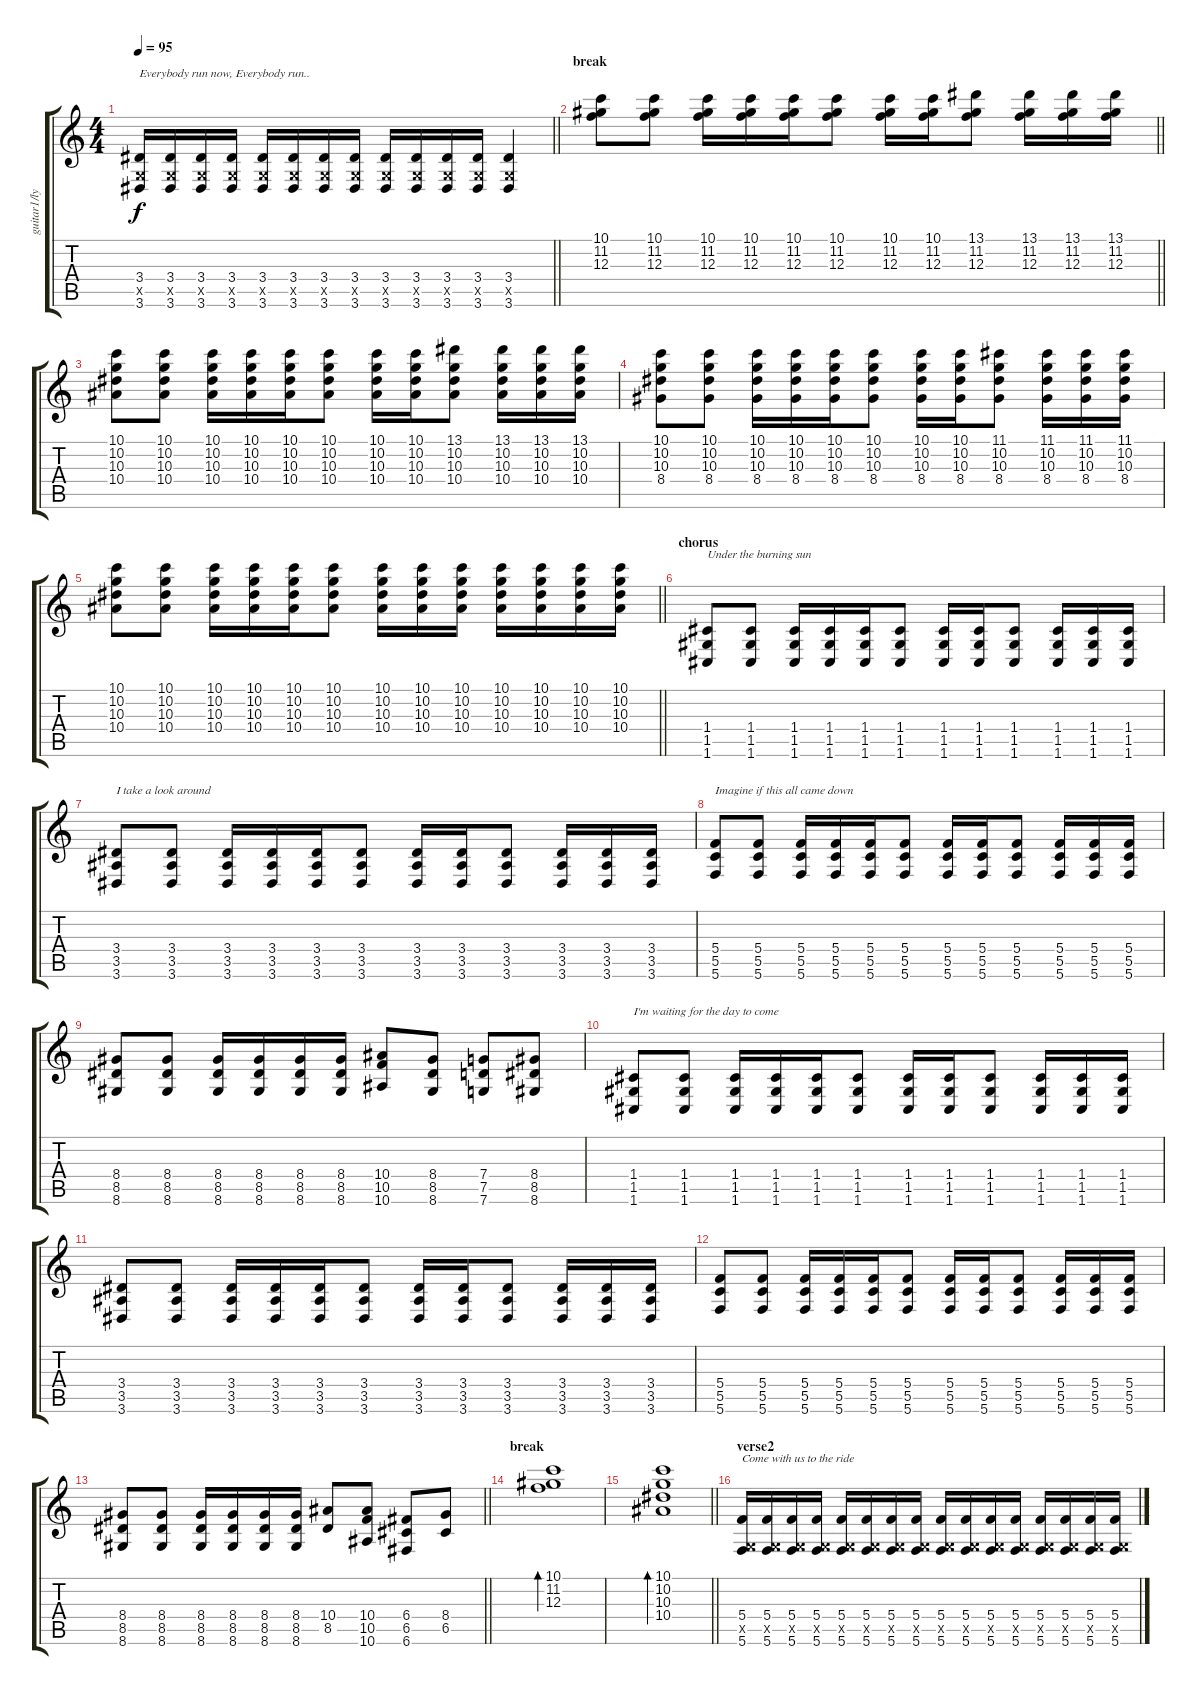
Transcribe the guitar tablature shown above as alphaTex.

\track ("guitar1/lyrics" "guitar1/ly") {instrument acousticguitarnylon}
\staff {score tabs}
\tuning (D4 A3 F3 C3 G2 C2) {hide}
\ts (4 4)
\tempo 95
\clef g2
\barLineRight lightlight
\ks c
(3.4 0.5{x} 3.6).16{txt "Everybody run now, Everybody run.." dy f} (3.4 0.5{x} 3.6).16 (3.4 0.5{x} 3.6).16 (3.4 0.5{x} 3.6).16 (3.4 0.5{x} 3.6).16 (3.4 0.5{x} 3.6).16 (3.4 0.5{x} 3.6).16 (3.4 0.5{x} 3.6).16 (3.4 0.5{x} 3.6).16 (3.4 0.5{x} 3.6).16 (3.4 0.5{x} 3.6).16 (3.4 0.5{x} 3.6).16 (3.4 0.5{x} 3.6).4 |
\section ("" "break")
\barLineRight lightlight
(10.1 11.2 12.3).8 (10.1 11.2 12.3).8 (10.1 11.2 12.3).16 (10.1 11.2 12.3).16 (10.1 11.2 12.3).16 (10.1 11.2 12.3).8 (10.1 11.2 12.3).16 (10.1 11.2 12.3).16 (13.1 11.2 12.3).8 (13.1 11.2 12.3).16 (13.1 11.2 12.3).16 (13.1 11.2 12.3).16 |
(10.1 10.2 10.3 10.4).8 (10.1 10.2 10.3 10.4).8 (10.1 10.2 10.3 10.4).16 (10.1 10.2 10.3 10.4).16 (10.1 10.2 10.3 10.4).16 (10.1 10.2 10.3 10.4).8 (10.1 10.2 10.3 10.4).16 (10.1 10.2 10.3 10.4).16 (13.1 10.2 10.3 10.4).8 (13.1 10.2 10.3 10.4).16 (13.1 10.2 10.3 10.4).16 (13.1 10.2 10.3 10.4).16 |
(10.1 10.2 10.3 8.4).8 (10.1 10.2 10.3 8.4).8 (10.1 10.2 10.3 8.4).16 (10.1 10.2 10.3 8.4).16 (10.1 10.2 10.3 8.4).16 (10.1 10.2 10.3 8.4).8 (10.1 10.2 10.3 8.4).16 (10.1 10.2 10.3 8.4).16 (11.1 10.2 10.3 8.4).8 (11.1 10.2 10.3 8.4).16 (11.1 10.2 10.3 8.4).16 (11.1 10.2 10.3 8.4).16 |
\barLineRight lightlight
(10.1 10.2 10.3 10.4).8 (10.1 10.2 10.3 10.4).8 (10.1 10.2 10.3 10.4).16 (10.1 10.2 10.3 10.4).16 (10.1 10.2 10.3 10.4).16 (10.1 10.2 10.3 10.4).8 (10.1 10.2 10.3 10.4).16 (10.1 10.2 10.3 10.4).16 (10.1 10.2 10.3 10.4).16 (10.1 10.2 10.3 10.4).16 (10.1 10.2 10.3 10.4).16 (10.1 10.2 10.3 10.4).16 (10.1 10.2 10.3 10.4).16 |
\section ("" "chorus")
(1.4 1.5 1.6).8{txt "Under the burning sun" volume 14} (1.4 1.5 1.6).8 (1.4 1.5 1.6).16 (1.4 1.5 1.6).16 (1.4 1.5 1.6).16 (1.4 1.5 1.6).8 (1.4 1.5 1.6).16 (1.4 1.5 1.6).16 (1.4 1.5 1.6).8 (1.4 1.5 1.6).16 (1.4 1.5 1.6).16 (1.4 1.5 1.6).16 |
(3.4 3.5 3.6).8{txt "I take a look around"} (3.4 3.5 3.6).8 (3.4 3.5 3.6).16 (3.4 3.5 3.6).16 (3.4 3.5 3.6).16 (3.4 3.5 3.6).8 (3.4 3.5 3.6).16 (3.4 3.5 3.6).16 (3.4 3.5 3.6).8 (3.4 3.5 3.6).16 (3.4 3.5 3.6).16 (3.4 3.5 3.6).16 |
(5.4 5.5 5.6).8{txt "Imagine if this all came down"} (5.4 5.5 5.6).8 (5.4 5.5 5.6).16 (5.4 5.5 5.6).16 (5.4 5.5 5.6).16 (5.4 5.5 5.6).8 (5.4 5.5 5.6).16 (5.4 5.5 5.6).16 (5.4 5.5 5.6).8 (5.4 5.5 5.6).16 (5.4 5.5 5.6).16 (5.4 5.5 5.6).16 |
(8.4 8.5 8.6).8 (8.4 8.5 8.6).8 (8.4 8.5 8.6).16 (8.4 8.5 8.6).16 (8.4 8.5 8.6).16 (8.4 8.5 8.6).16 (10.4 10.5 10.6).8 (8.4 8.5 8.6).8 (7.4 7.5 7.6).8 (8.4 8.5 8.6).8 |
(1.4 1.5 1.6).8{txt "I'm waiting for the day to come" volume 14} (1.4 1.5 1.6).8 (1.4 1.5 1.6).16 (1.4 1.5 1.6).16 (1.4 1.5 1.6).16 (1.4 1.5 1.6).8 (1.4 1.5 1.6).16 (1.4 1.5 1.6).16 (1.4 1.5 1.6).8 (1.4 1.5 1.6).16 (1.4 1.5 1.6).16 (1.4 1.5 1.6).16 |
(3.4 3.5 3.6).8 (3.4 3.5 3.6).8 (3.4 3.5 3.6).16 (3.4 3.5 3.6).16 (3.4 3.5 3.6).16 (3.4 3.5 3.6).8 (3.4 3.5 3.6).16 (3.4 3.5 3.6).16 (3.4 3.5 3.6).8 (3.4 3.5 3.6).16 (3.4 3.5 3.6).16 (3.4 3.5 3.6).16 |
(5.4 5.5 5.6).8 (5.4 5.5 5.6).8 (5.4 5.5 5.6).16 (5.4 5.5 5.6).16 (5.4 5.5 5.6).16 (5.4 5.5 5.6).8 (5.4 5.5 5.6).16 (5.4 5.5 5.6).16 (5.4 5.5 5.6).8 (5.4 5.5 5.6).16 (5.4 5.5 5.6).16 (5.4 5.5 5.6).16 |
\barLineRight lightlight
(8.4 8.5 8.6).8 (8.4 8.5 8.6).8 (8.4 8.5 8.6).16 (8.4 8.5 8.6).16 (8.4 8.5 8.6).16 (8.4 8.5 8.6).16 (10.4 8.5).8 (10.4 10.5 10.6).8 (6.4 6.5 6.6).8 (8.4 6.5).8 |
\section ("" "break")
(10.1 11.2 12.3).1{bd 240} |
\barLineRight lightlight
(10.1 10.2 10.3 10.4).1{bd 240} |
\section ("" "verse2")
(5.4 0.5{x} 5.6).16{txt "Come with us to the ride"} (5.4 0.5{x} 5.6).16 (5.4 0.5{x} 5.6).16 (5.4 0.5{x} 5.6).16 (5.4 0.5{x} 5.6).16 (5.4 0.5{x} 5.6).16 (5.4 0.5{x} 5.6).16 (5.4 0.5{x} 5.6).16 (5.4 0.5{x} 5.6).16 (5.4 0.5{x} 5.6).16 (5.4 0.5{x} 5.6).16 (5.4 0.5{x} 5.6).16 (5.4 0.5{x} 5.6).16 (5.4 0.5{x} 5.6).16 (5.4 0.5{x} 5.6).16 (5.4 0.5{x} 5.6).16
